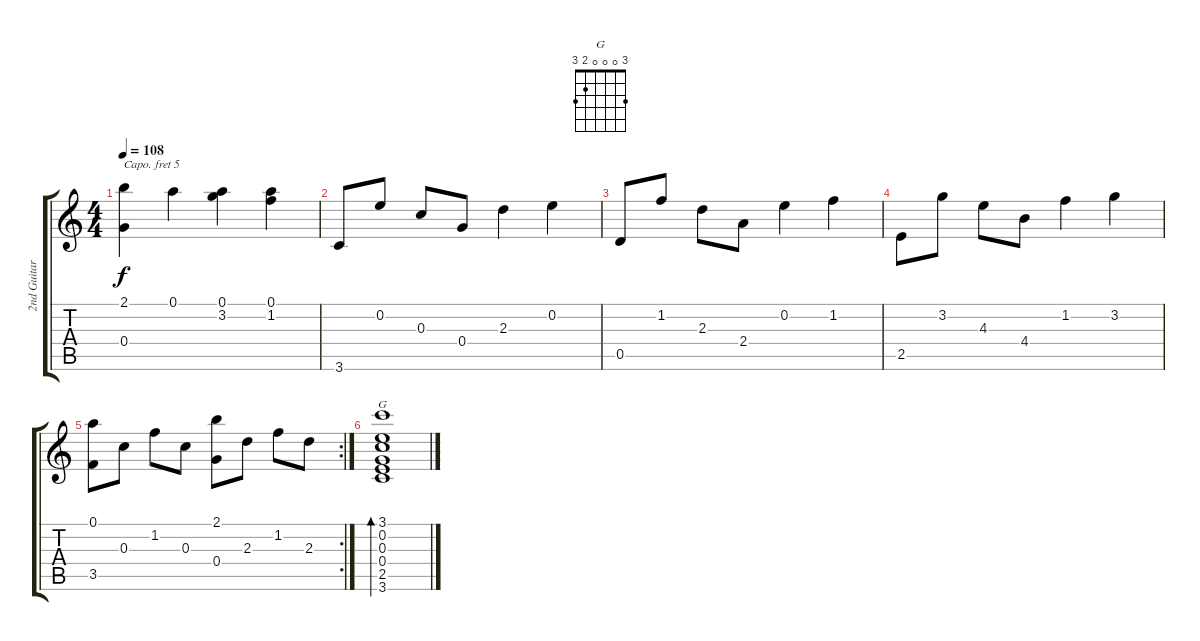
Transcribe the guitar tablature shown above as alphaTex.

\track ("2nd Guitar" "2nd Guitar") {instrument acousticguitarnylon}
\staff {score tabs}
\capo 5
\tuning (E4 B3 G3 D3 A2 E2) {hide}
\chord ("G" 3 0 0 0 2 3)
\ts (4 4)
\tempo 108
\clef g2
\ks c
(2.1 0.4).4{dy f} 0.1.4 (0.1 3.2).4 (0.1 1.2).4 |
3.6.8 0.2.8 0.3.8 0.4.8 2.3.4 0.2.4 |
0.5.8 1.2.8 2.3.8 2.4.8 0.2.4 1.2.4 |
2.5.8 3.2.8 4.3.8 4.4.8 1.2.4 3.2.4 |
\rc 2
(0.1 3.5).8 0.3.8 1.2.8 0.3.8 (2.1 0.4).8 2.3.8 1.2.8 2.3.8 |
(3.1 0.2 0.3 0.4 2.5 3.6).1{bd 240 ch "G"}
